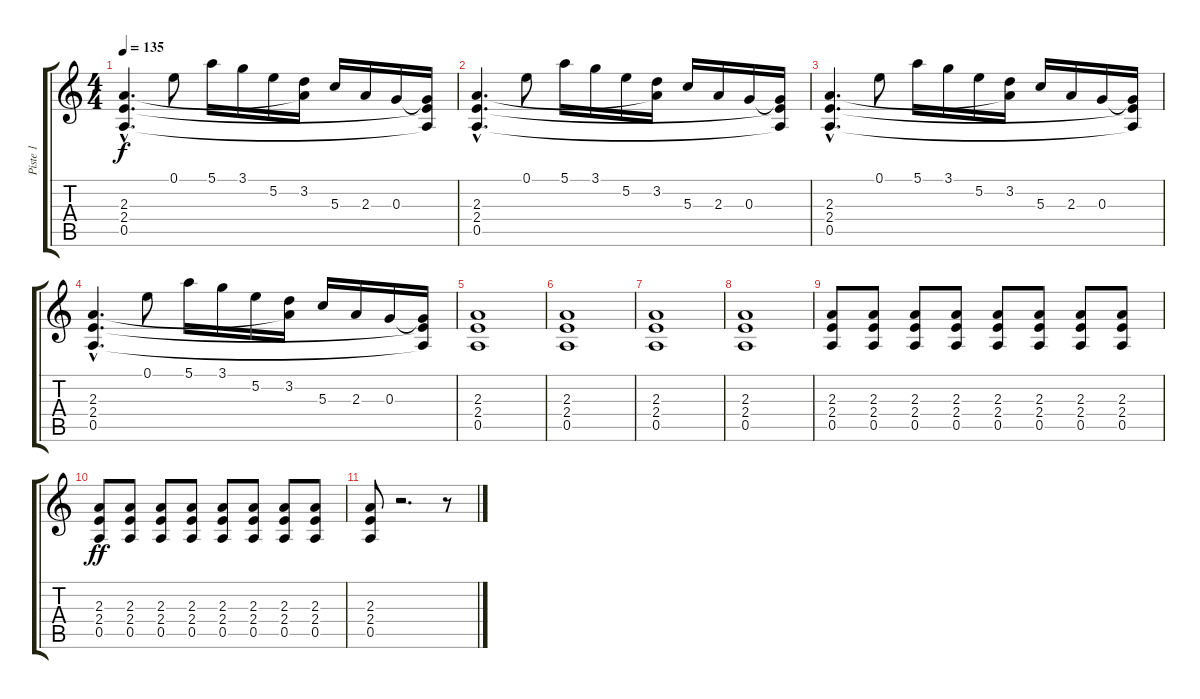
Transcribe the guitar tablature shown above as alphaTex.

\track ("Piste 1" "Piste 1") {instrument distortionguitar}
\staff {score tabs}
\tuning (E4 B3 G3 D3 A2 E2) {hide}
\ts (4 4)
\tempo 135
\clef g2
\ks c
(2.3{hac} 2.4{hac} 0.5{hac}).4{d dy f} 0.1.8 5.1.16 3.1.16 5.2.16 (3.2 2.3{t}).16 5.3.16 2.3.16 0.3.16 (0.3{t} 2.4{t} 0.5{t}).16 |
(2.3{hac} 2.4{hac} 0.5{hac}).4{d} 0.1.8 5.1.16 3.1.16 5.2.16 (3.2 2.3{t}).16 5.3.16 2.3.16 0.3.16 (0.3{t} 2.4{t} 0.5{t}).16 |
(2.3{hac} 2.4{hac} 0.5{hac}).4{d} 0.1.8 5.1.16 3.1.16 5.2.16 (3.2 2.3{t}).16 5.3.16 2.3.16 0.3.16 (0.3{t} 2.4{t} 0.5{t}).16 |
(2.3{hac} 2.4{hac} 0.5{hac}).4{d} 0.1.8 5.1.16 3.1.16 5.2.16 (3.2 2.3{t}).16 5.3.16 2.3.16 0.3.16 (0.3{t} 2.4{t} 0.5{t}).16 |
(2.3 2.4 0.5).1 |
(2.3 2.4 0.5).1 |
(2.3 2.4 0.5).1 |
(2.3 2.4 0.5).1 |
(2.3 2.4 0.5).8 (2.3 2.4 0.5).8 (2.3 2.4 0.5).8 (2.3 2.4 0.5).8 (2.3 2.4 0.5).8 (2.3 2.4 0.5).8 (2.3 2.4 0.5).8 (2.3 2.4 0.5).8 |
(2.3 2.4 0.5).8{dy ff} (2.3 2.4 0.5).8 (2.3 2.4 0.5).8 (2.3 2.4 0.5).8 (2.3 2.4 0.5).8 (2.3 2.4 0.5).8 (2.3 2.4 0.5).8 (2.3 2.4 0.5).8 |
(2.3 2.4 0.5).8 r.2{d} r.8
